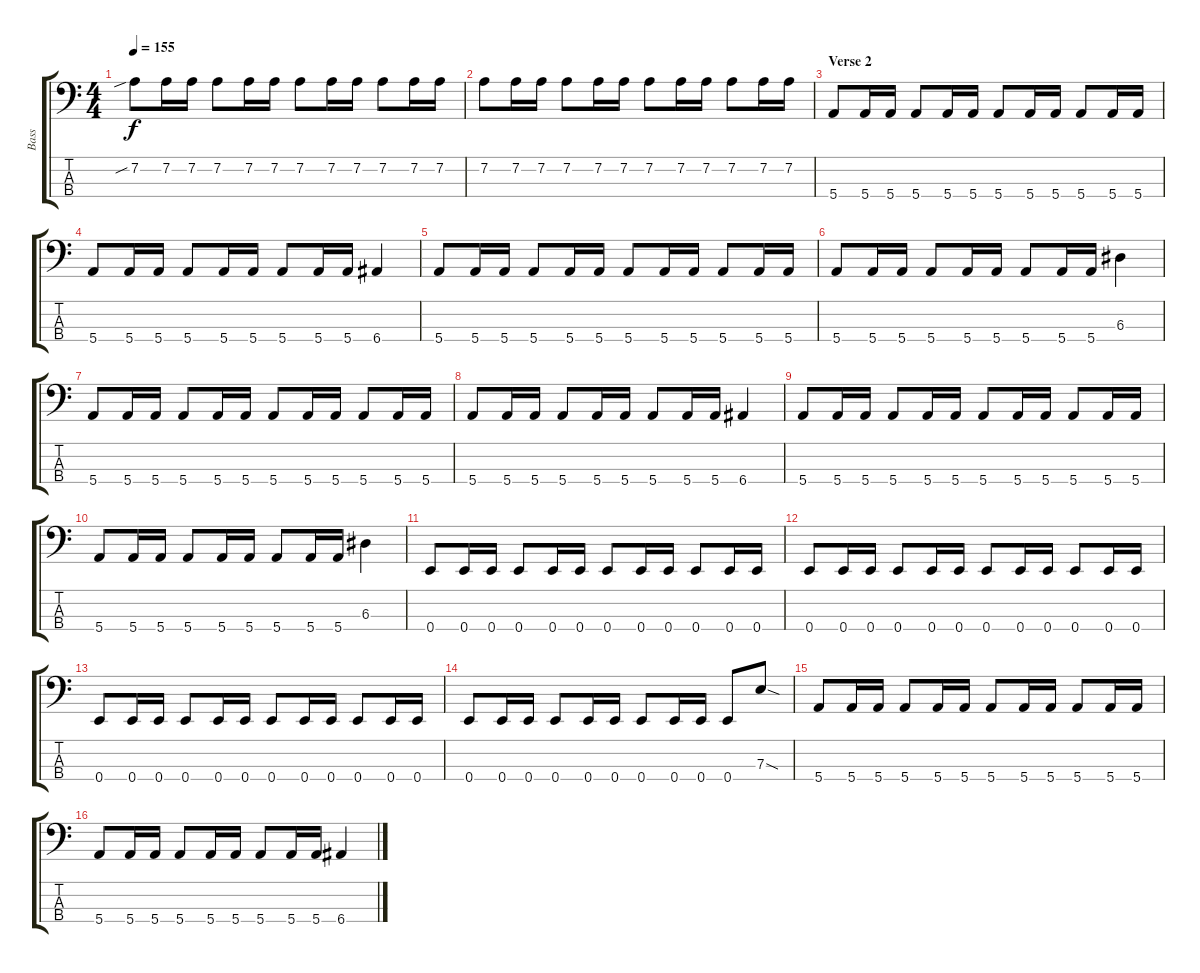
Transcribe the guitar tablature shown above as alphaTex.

\track ("Bass" "Bass") {instrument electricbasspick}
\staff {score tabs}
\tuning (G2 D2 A1 E1) {hide}
\ts (4 4)
\tempo 155
\clef f4
\ks c
7.2{sib}.8{dy f} 7.2.16 7.2.16 7.2.8 7.2.16 7.2.16 7.2.8 7.2.16 7.2.16 7.2.8 7.2.16 7.2.16 |
7.2.8 7.2.16 7.2.16 7.2.8 7.2.16 7.2.16 7.2.8 7.2.16 7.2.16 7.2.8 7.2.16 7.2.16 |
\section ("" "Verse 2")
5.4.8 5.4.16 5.4.16 5.4.8 5.4.16 5.4.16 5.4.8 5.4.16 5.4.16 5.4.8 5.4.16 5.4.16 |
5.4.8 5.4.16 5.4.16 5.4.8 5.4.16 5.4.16 5.4.8 5.4.16 5.4.16 6.4.4 |
5.4.8 5.4.16 5.4.16 5.4.8 5.4.16 5.4.16 5.4.8 5.4.16 5.4.16 5.4.8 5.4.16 5.4.16 |
5.4.8 5.4.16 5.4.16 5.4.8 5.4.16 5.4.16 5.4.8 5.4.16 5.4.16 6.3.4 |
5.4.8 5.4.16 5.4.16 5.4.8 5.4.16 5.4.16 5.4.8 5.4.16 5.4.16 5.4.8 5.4.16 5.4.16 |
5.4.8 5.4.16 5.4.16 5.4.8 5.4.16 5.4.16 5.4.8 5.4.16 5.4.16 6.4.4 |
5.4.8 5.4.16 5.4.16 5.4.8 5.4.16 5.4.16 5.4.8 5.4.16 5.4.16 5.4.8 5.4.16 5.4.16 |
5.4.8 5.4.16 5.4.16 5.4.8 5.4.16 5.4.16 5.4.8 5.4.16 5.4.16 6.3.4 |
0.4.8 0.4.16 0.4.16 0.4.8 0.4.16 0.4.16 0.4.8 0.4.16 0.4.16 0.4.8 0.4.16 0.4.16 |
0.4.8 0.4.16 0.4.16 0.4.8 0.4.16 0.4.16 0.4.8 0.4.16 0.4.16 0.4.8 0.4.16 0.4.16 |
0.4.8 0.4.16 0.4.16 0.4.8 0.4.16 0.4.16 0.4.8 0.4.16 0.4.16 0.4.8 0.4.16 0.4.16 |
0.4.8 0.4.16 0.4.16 0.4.8 0.4.16 0.4.16 0.4.8 0.4.16 0.4.16 0.4.8 7.3{sod}.8 |
5.4.8 5.4.16 5.4.16 5.4.8 5.4.16 5.4.16 5.4.8 5.4.16 5.4.16 5.4.8 5.4.16 5.4.16 |
5.4.8 5.4.16 5.4.16 5.4.8 5.4.16 5.4.16 5.4.8 5.4.16 5.4.16 6.4.4
